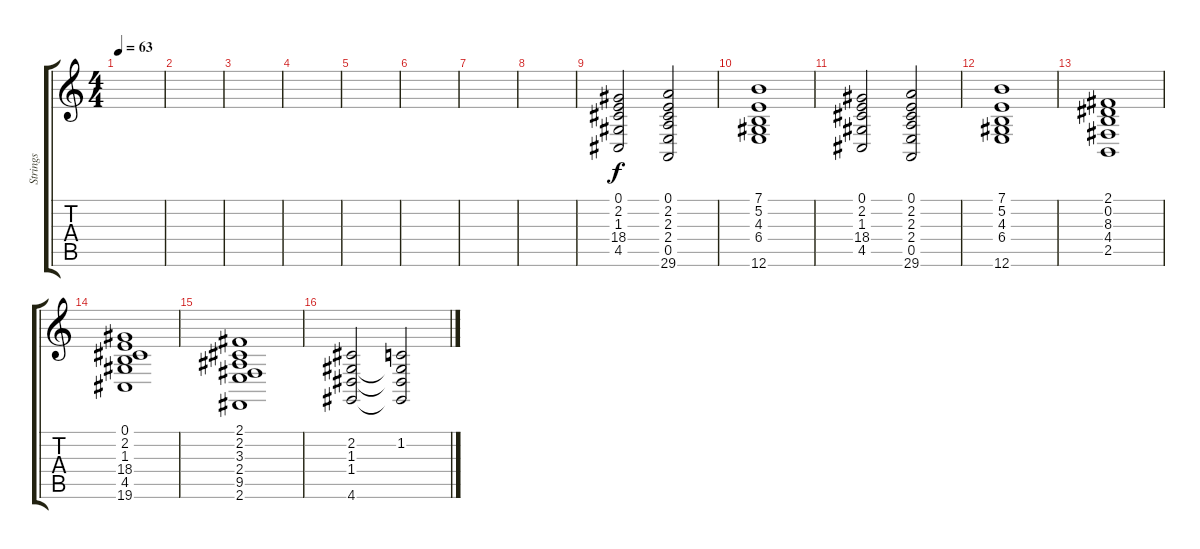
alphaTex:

\track ("Strings" "Strings") {instrument stringensemble2}
\staff {score tabs}
\tuning (E4 B3 G3 D3 A2 E2) {hide}
\ts (4 4)
\tempo 63
\clef g2
\ks c
|
|
|
|
|
|
|
|
(0.1 2.2 1.3 18.4 4.5).2 (0.1 2.2 2.3 2.4 0.5 29.6).2 |
(7.1 5.2 4.3 6.4 12.6).1 |
(0.1 2.2 1.3 18.4 4.5).2 (0.1 2.2 2.3 2.4 0.5 29.6).2 |
(7.1 5.2 4.3 6.4 12.6).1 |
(2.1 0.2 8.3 4.4 2.5).1 |
(0.1 2.2 1.3 18.4 4.5 19.6).1 |
(2.1 2.2 3.3 2.4 9.5 2.6).1 |
(2.2 1.3 1.4 4.6).2 (1.2 1.3{t} 1.4{t} 4.6{t}).2
